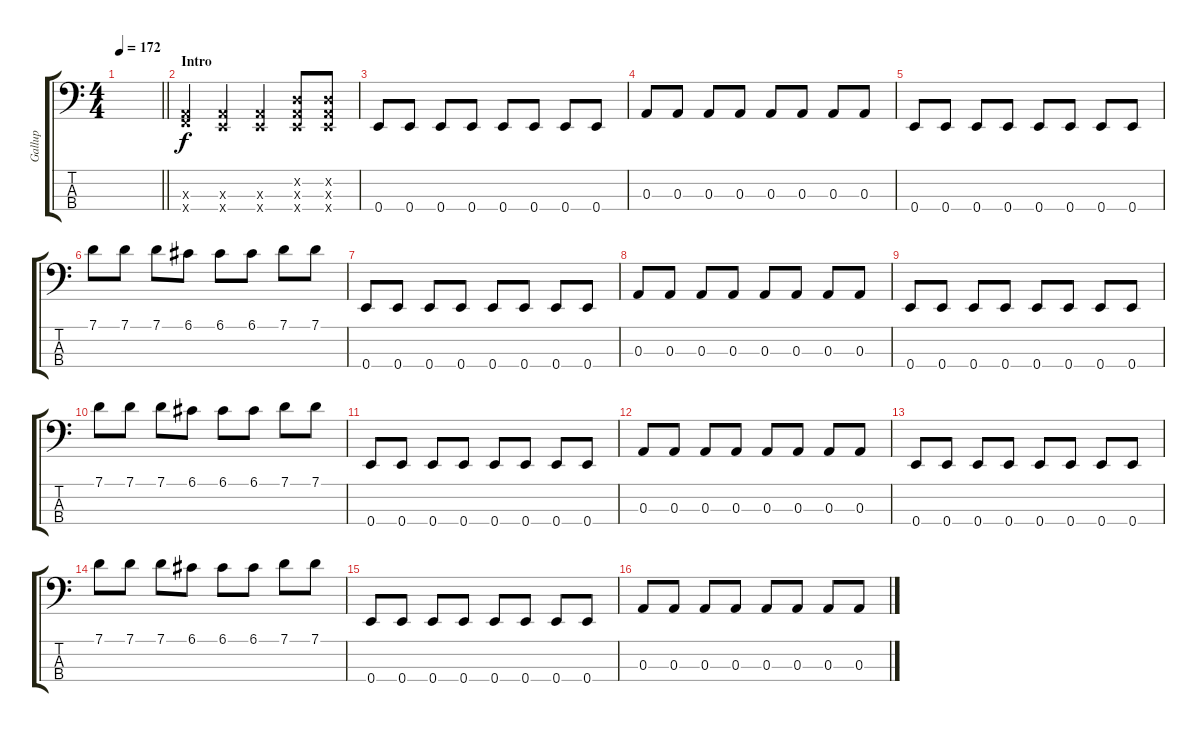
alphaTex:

\track ("Gallup" "Gallup") {instrument electricbasspick}
\staff {score tabs}
\tuning (G2 D2 A1 E1) {hide}
\ts (4 4)
\tempo 172
\clef f4
\barLineRight lightlight
\ks c
|
\section ("" "Intro")
(0.3{x} 1.4{x}).4 (0.3{x} 0.4{x}).4 (0.3{x} 0.4{x}).4 (0.2{x} 0.3{x} 0.4{x}).8 (0.2{x} 0.3{x} 0.4{x}).8 |
0.4.8 0.4.8 0.4.8 0.4.8 0.4.8 0.4.8 0.4.8 0.4.8 |
0.3.8 0.3.8 0.3.8 0.3.8 0.3.8 0.3.8 0.3.8 0.3.8 |
0.4.8 0.4.8 0.4.8 0.4.8 0.4.8 0.4.8 0.4.8 0.4.8 |
7.1.8 7.1.8 7.1.8 6.1.8 6.1.8 6.1.8 7.1.8 7.1.8 |
0.4.8 0.4.8 0.4.8 0.4.8 0.4.8 0.4.8 0.4.8 0.4.8 |
0.3.8 0.3.8 0.3.8 0.3.8 0.3.8 0.3.8 0.3.8 0.3.8 |
0.4.8 0.4.8 0.4.8 0.4.8 0.4.8 0.4.8 0.4.8 0.4.8 |
7.1.8 7.1.8 7.1.8 6.1.8 6.1.8 6.1.8 7.1.8 7.1.8 |
0.4.8 0.4.8 0.4.8 0.4.8 0.4.8 0.4.8 0.4.8 0.4.8 |
0.3.8 0.3.8 0.3.8 0.3.8 0.3.8 0.3.8 0.3.8 0.3.8 |
0.4.8 0.4.8 0.4.8 0.4.8 0.4.8 0.4.8 0.4.8 0.4.8 |
7.1.8 7.1.8 7.1.8 6.1.8 6.1.8 6.1.8 7.1.8 7.1.8 |
0.4.8 0.4.8 0.4.8 0.4.8 0.4.8 0.4.8 0.4.8 0.4.8 |
0.3.8 0.3.8 0.3.8 0.3.8 0.3.8 0.3.8 0.3.8 0.3.8
